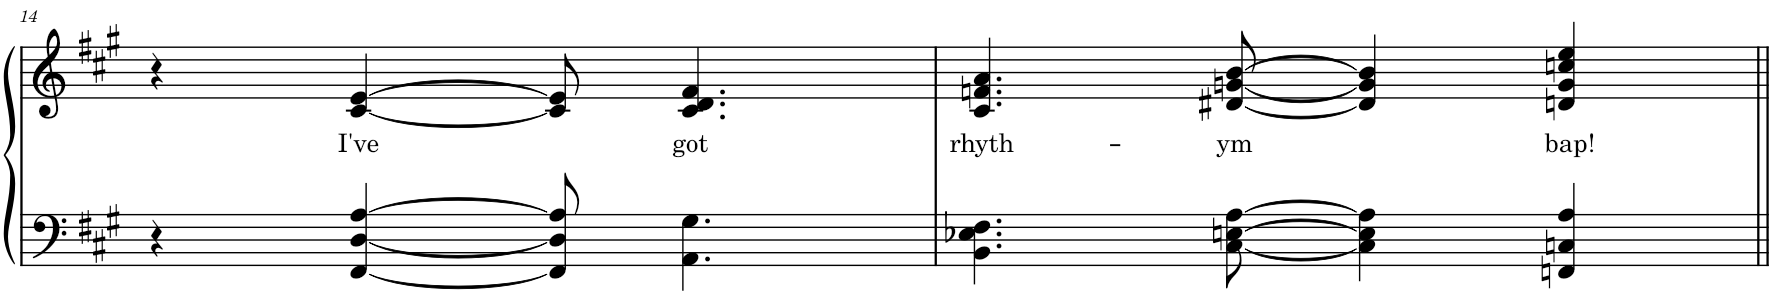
**kern	**kern	**text
*part1	*part1	*part1
*staff2	*staff1	*staff1
*I"Piano	*	*
*I'Pno.	*	*
!!LO:PB:g=z
*clefF4	*clefG2	*
*k[f#c#g#]	*k[f#c#g#]	*
*M4/4	*M4/4	*
=14	=14	=14
4r	4r	.
!	!	!LO:LY:b
[4FF#/ [4D/ [4A/	[4c#/ [4e/	I've
8FF#/] 8D/] 8A/]	8c#/] 8e/]	.
!	!	!LO:LY:b
4.AA\ 4.G#\	4.c#/ 4.d/ 4.f#/	got
=15	=15	=15
!	!	!LO:LY:b
4.BB\ 4.E-X\ 4.F#\	4.c#/ 4.fn/ 4.a/	rhyth-
!	!	!LO:LY:b
[8C#\ [8En\ [8A\	[8d#X/ [8gn/ [8b/	-ym
4C#\] 4E\] 4A\]	4d#/] 4g/] 4b/]	.
!	!	!LO:LY:b
4FFn/ 4Cn/ 4A/	4dn/ 4g/ 4ccn/ 4ee/	bap!
=||	=||	=||
*-	*-	*-
